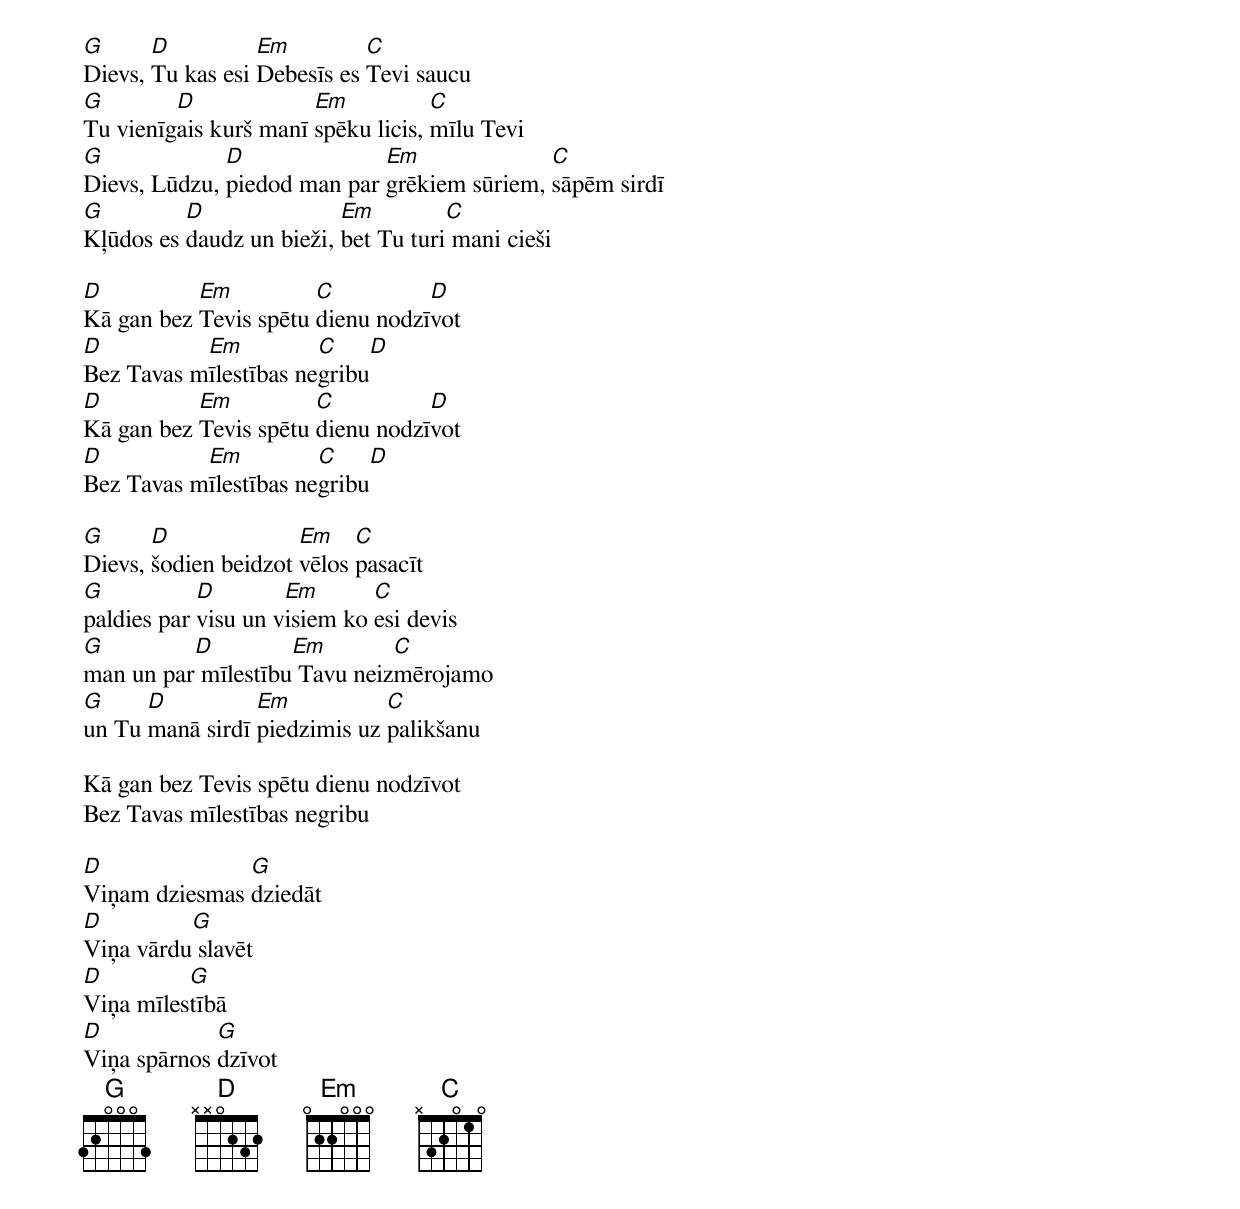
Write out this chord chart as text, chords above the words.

G      D          Em         C
Dievs, Tu kas esi Debesīs es Tevi saucu
G        D             Em           C
Tu vienīgais kurš manī spēku licis, mīlu Tevi
G             D              Em              C
Dievs, Lūdzu, piedod man par grēkiem sūriem, sāpēm sirdī
G         D               Em         C
Kļūdos es daudz un bieži, bet Tu turi mani cieši

D          Em          C          D
Kā gan bez Tevis spētu dienu nodzīvot
D          Em          C          D
Bez Tavas mīlestības negribu
D          Em          C          D
Kā gan bez Tevis spētu dienu nodzīvot
D          Em          C          D
Bez Tavas mīlestības negribu

G      D              Em    C
Dievs, šodien beidzot vēlos pasacīt
G           D        Em       C
paldies par visu un visiem ko esi devis
G         D         Em        C
man un par mīlestību Tavu neizmērojamo
G     D          Em           C
un Tu manā sirdī piedzimis uz palikšanu

Kā gan bez Tevis spētu dienu nodzīvot
Bez Tavas mīlestības negribu

D              G
Viņam dziesmas dziedāt
D         G
Viņa vārdu slavēt
D         G
Viņa mīlestībā
D            G
Viņa spārnos dzīvot
